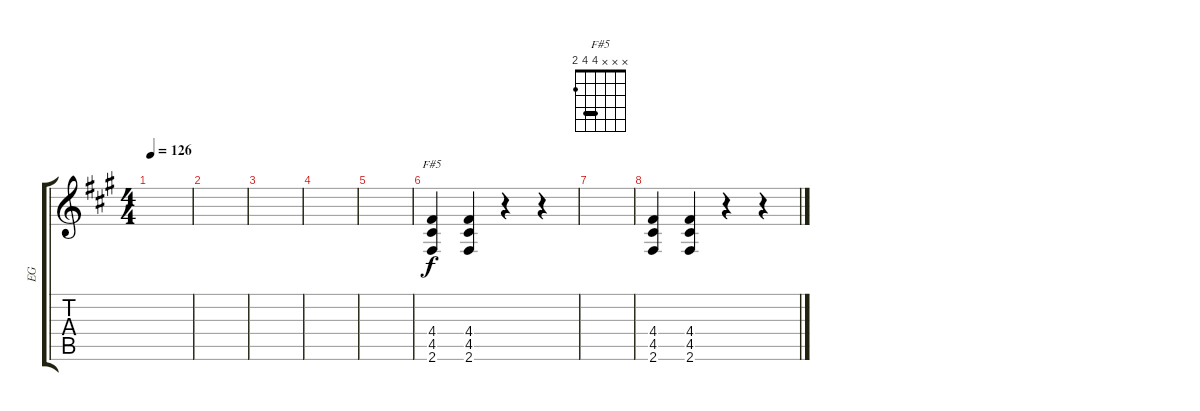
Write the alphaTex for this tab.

\track ("EG" "EG") {instrument overdrivenguitar}
\staff {score tabs}
\tuning (E4 B3 G3 D3 A2 E2) {hide}
\chord ("F#5" x x x 4 4 2) {barre 4}
\ts (4 4)
\tempo 126
\clef g2
\ks f#minor
|
|
|
|
|
(4.4 4.5 2.6).4{ch "F#5"} (4.4 4.5 2.6).4 r.4 r.4 |
|
(4.4 4.5 2.6).4 (4.4 4.5 2.6).4 r.4 r.4
